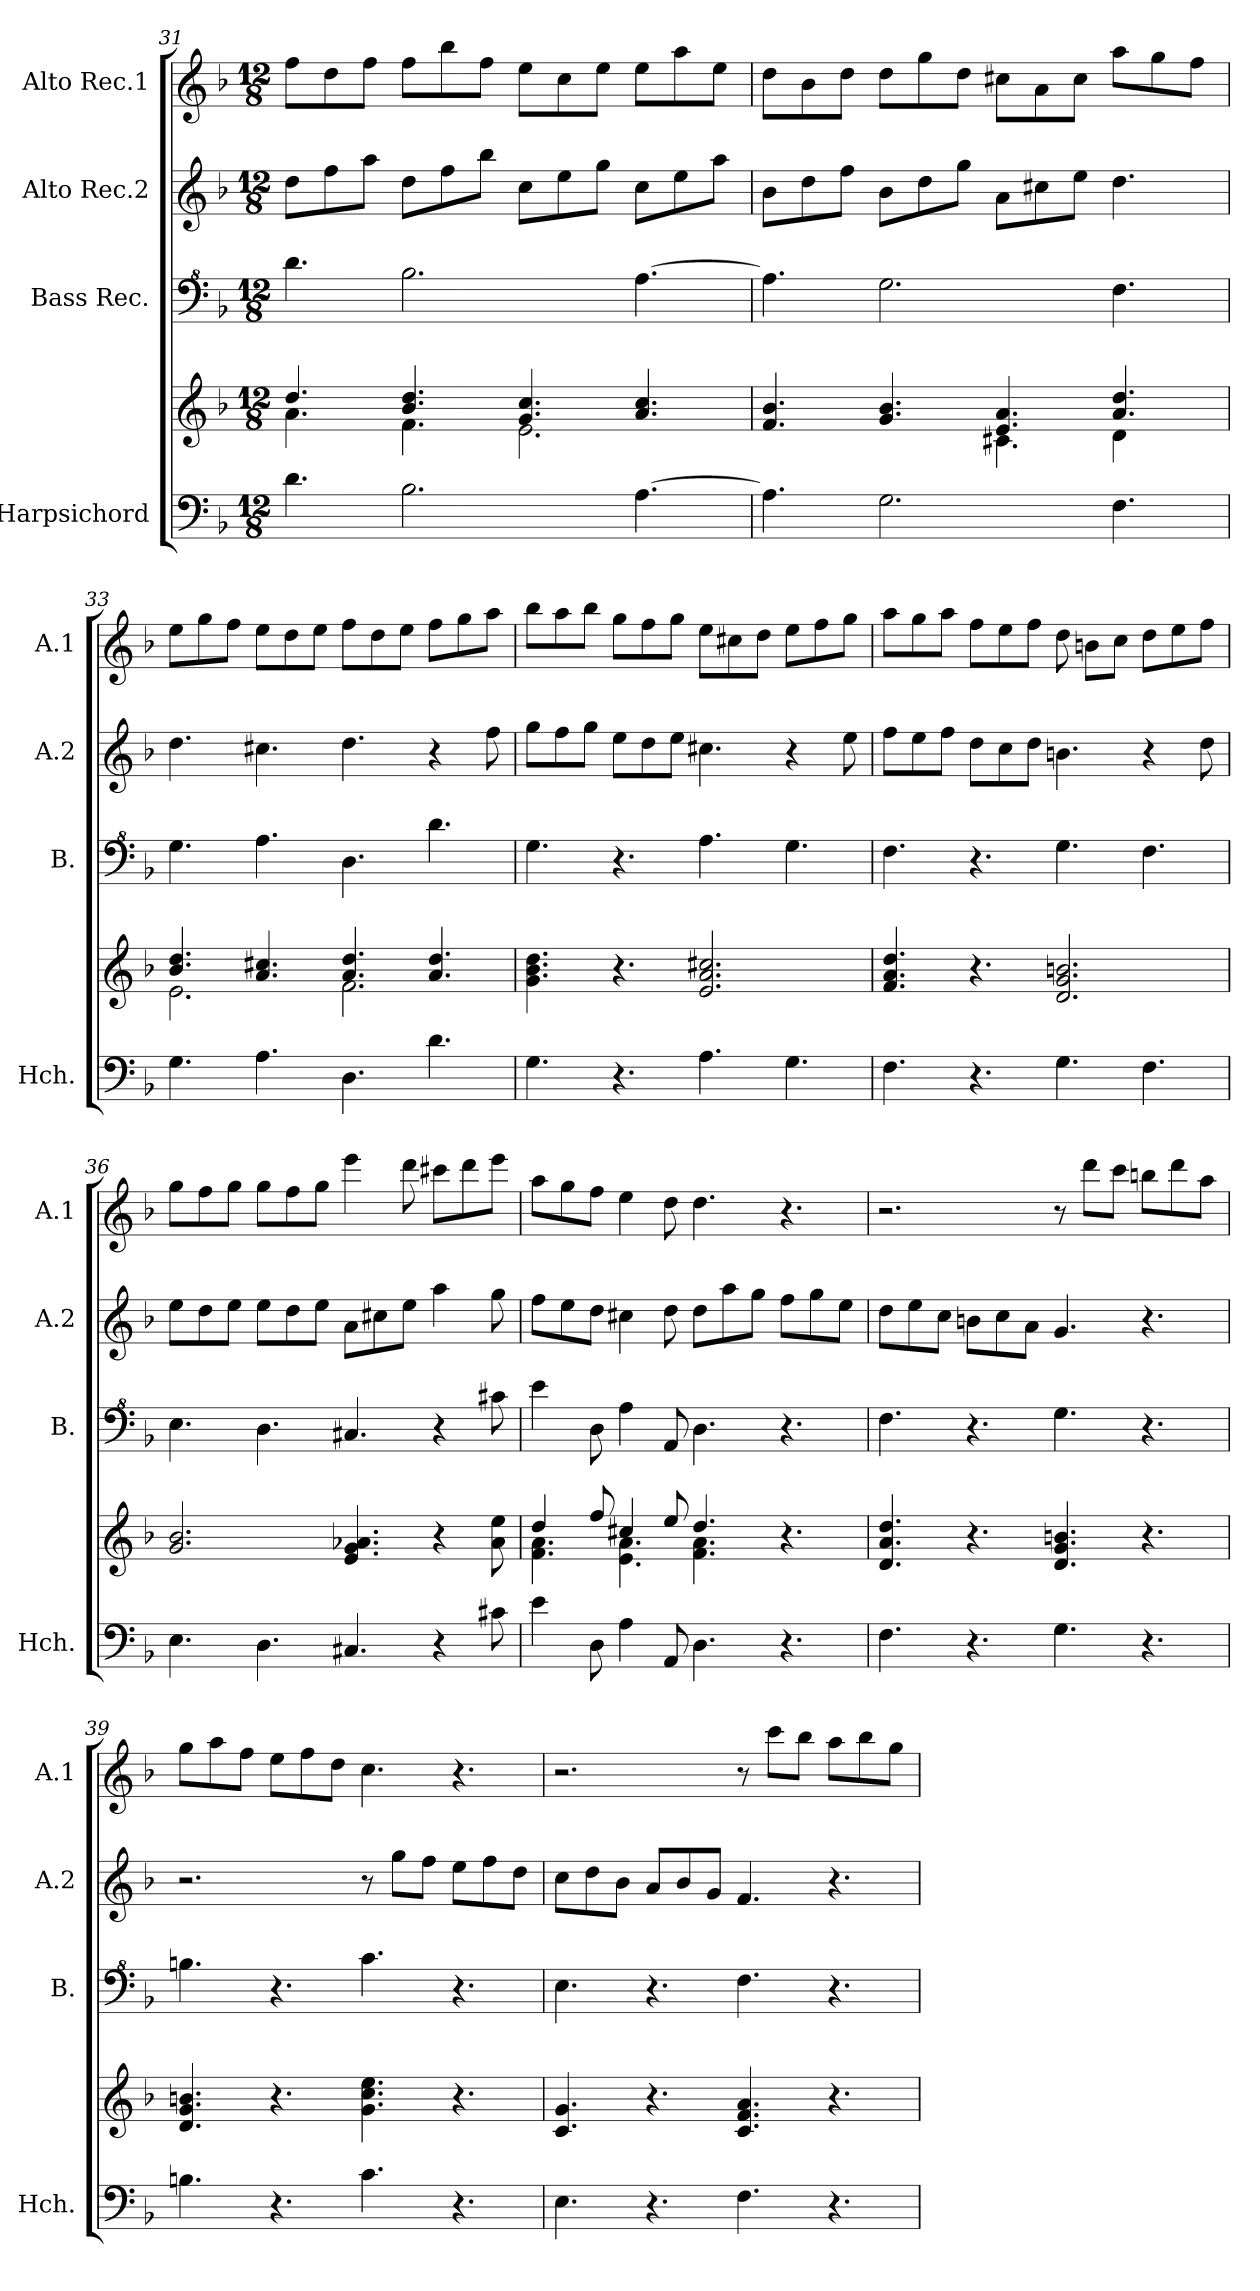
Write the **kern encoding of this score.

**kern	**kern	**kern	**kern	**kern
*part4	*part4	*part3	*part2	*part1
*staff5	*staff4	*staff3	*staff2	*staff1
*I"Harpsichord	*	*I"Bass Rec.	*I"Alto Rec.2	*I"Alto Rec.1
*I'Hch.	*	*I'B.	*I'A.2	*I'A.1
!!LO:LB:g=z
*clefF4	*clefG2	*clefF^4	*clefG2	*clefG2
*k[b-]	*k[b-]	*k[b-]	*k[b-]	*k[b-]
*M12/8	*M12/8	*M12/8	*M12/8	*M12/8
=31	=31	=31	=31	=31
*	*^	*	*	*
4.d\	4.dd/	4.a\	4.dd\	8dd\L	8ff\L
.	.	.	.	8ff\	8dd\
.	.	.	.	8aa\J	8ff\J
2.B-\	4.b-/ 4.dd/	4.f\	2.b-\	8dd\L	8ff\L
.	.	.	.	8ff\	8bb-\
.	.	.	.	8bb-\J	8ff\J
.	4.g/ 4.cc/	2.e\	.	8cc\L	8ee\L
.	.	.	.	8ee\	8cc\
.	.	.	.	8gg\J	8ee\J
[4.A\	4.a/ 4.cc/	.	[4.a\	8cc\L	8ee\L
.	.	.	.	8ee\	8aa\
.	.	.	.	8aa\J	8ee\J
=32	=32	=32	=32	=32	=32
4.A\]	4.f/ 4.b-/	2.ryy	4.a\]	8b-\L	8dd\L
.	.	.	.	8dd\	8b-\
.	.	.	.	8ff\J	8dd\J
2.G\	4.g/ 4.b-/	.	2.g\	8b-\L	8dd\L
.	.	.	.	8dd\	8gg\
.	.	.	.	8gg\J	8dd\J
.	4.e/ 4.a/	4.c#X\	.	8a\L	8cc#X\L
.	.	.	.	8cc#X\	8a\
.	.	.	.	8ee\J	8cc#\J
4.F\	4.a/ 4.dd/	4d\	4.f\	4.dd\	8aa\L
.	.	.	.	.	8gg\
.	.	8ryy	.	.	8ff\J
=33	=33	=33	=33	=33	=33
4.G\	4.b-/ 4.dd/	2.e\	4.g\	4.dd\	8ee\L
.	.	.	.	.	8gg\
.	.	.	.	.	8ff\J
4.A\	4.a/ 4.cc#X/	.	4.a\	4.cc#X\	8ee\L
.	.	.	.	.	8dd\
.	.	.	.	.	8ee\J
4.D\	4.a/ 4.dd/	2.f\	4.d\	4.dd\	8ff\L
.	.	.	.	.	8dd\
.	.	.	.	.	8ee\J
4.d\	4.a/ 4.dd/	.	4.dd\	4r	8ff\L
.	.	.	.	.	8gg\
.	.	.	.	8ff\	8aa\J
*	*v	*v	*	*	*
=34	=34	=34	=34	=34
4.G\	4.g\ 4.b-\ 4.dd\	4.g\	8gg\L	8bb-\L
.	.	.	8ff\	8aa\
.	.	.	8gg\J	8bb-\J
4.r	4.r	4.r	8ee\L	8gg\L
.	.	.	8dd\	8ff\
.	.	.	8ee\J	8gg\J
4.A\	2.e/ 2.a/ 2.cc#X/	4.a\	4.cc#X\	8ee\L
.	.	.	.	8cc#X\
.	.	.	.	8dd\J
4.G\	.	4.g\	4r	8ee\L
.	.	.	.	8ff\
.	.	.	8ee\	8gg\J
=35	=35	=35	=35	=35
4.F\	4.f/ 4.a/ 4.dd/	4.f\	8ff\L	8aa\L
.	.	.	8ee\	8gg\
.	.	.	8ff\J	8aa\J
4.r	4.r	4.r	8dd\L	8ff\L
.	.	.	8cc\	8ee\
.	.	.	8dd\J	8ff\J
4.G\	2.d/ 2.g/ 2.bn/	4.g\	4.bn\	8dd\
.	.	.	.	8bn\L
.	.	.	.	8cc\J
4.F\	.	4.f\	4r	8dd\L
.	.	.	.	8ee\
.	.	.	8dd\	8ff\J
=36	=36	=36	=36	=36
4.E\	2.g/ 2.b-/	4.e\	8ee\L	8gg\L
.	.	.	8dd\	8ff\
.	.	.	8ee\J	8gg\J
4.D\	.	4.d\	8ee\L	8gg\L
.	.	.	8dd\	8ff\
.	.	.	8ee\J	8gg\J
4.C#X/	4.e/ 4.g/ 4.a-X/	4.c#X/	8a\L	4eee\
.	.	.	8cc#X\	.
.	.	.	8ee\J	8ddd\
4r	4r	4r	4aa\	8ccc#X\L
.	.	.	.	8ddd\
8c#X\	8a-\ 8ee\	8cc#X\	8gg\	8eee\J
!!LO:LB:g=z
=37	=37	=37	=37	=37
*	*^	*	*	*
4e\	4dd/	4.f\ 4.a\	4ee\	8ff\L	8aa\L
.	.	.	.	8ee\	8gg\
8D\	8ff/	.	8d\	8dd\J	8ff\J
4A\	4cc#X/	4.e\ 4.a\	4a\	4cc#X\	4ee\
8AA/	8ee/	.	8A/	8dd\	8dd\
4.D\	4.dd/	4.f\ 4.a\	4.d\	8dd\L	4.dd\
.	.	.	.	8aa\	.
.	.	.	.	8gg\J	.
4.r	4.r	4.ryy	4.r	8ff\L	4.r
.	.	.	.	8gg\	.
.	.	.	.	8ee\J	.
*	*v	*v	*	*	*
=38	=38	=38	=38	=38
4.F\	4.d/ 4.a/ 4.dd/	4.f\	8dd\L	2.r
.	.	.	8ee\	.
.	.	.	8cc\J	.
4.r	4.r	4.r	8bn\L	.
.	.	.	8cc\	.
.	.	.	8a\J	.
4.G\	4.d/ 4.g/ 4.bn/	4.g\	4.g/	8r
.	.	.	.	8ddd\L
.	.	.	.	8ccc\J
4.r	4.r	4.r	4.r	8bbn\L
.	.	.	.	8ddd\
.	.	.	.	8aa\J
=39	=39	=39	=39	=39
4.Bn\	4.d/ 4.g/ 4.bn/	4.bn\	2.r	8gg\L
.	.	.	.	8aa\
.	.	.	.	8ff\J
4.r	4.r	4.r	.	8ee\L
.	.	.	.	8ff\
.	.	.	.	8dd\J
4.c\	4.g\ 4.cc\ 4.ee\	4.cc\	8r	4.cc\
.	.	.	8gg\L	.
.	.	.	8ff\J	.
4.r	4.r	4.r	8ee\L	4.r
.	.	.	8ff\	.
.	.	.	8dd\J	.
=40	=40	=40	=40	=40
4.E\	4.c/ 4.g/	4.e\	8cc\L	2.r
.	.	.	8dd\	.
.	.	.	8b-\J	.
4.r	4.r	4.r	8a/L	.
.	.	.	8b-/	.
.	.	.	8g/J	.
4.F\	4.c/ 4.f/ 4.a/	4.f\	4.f/	8r
.	.	.	.	8ccc\L
.	.	.	.	8bb-\J
4.r	4.r	4.r	4.r	8aa\L
.	.	.	.	8bb-\
.	.	.	.	8gg\J
=	=	=	=	=
*-	*-	*-	*-	*-
